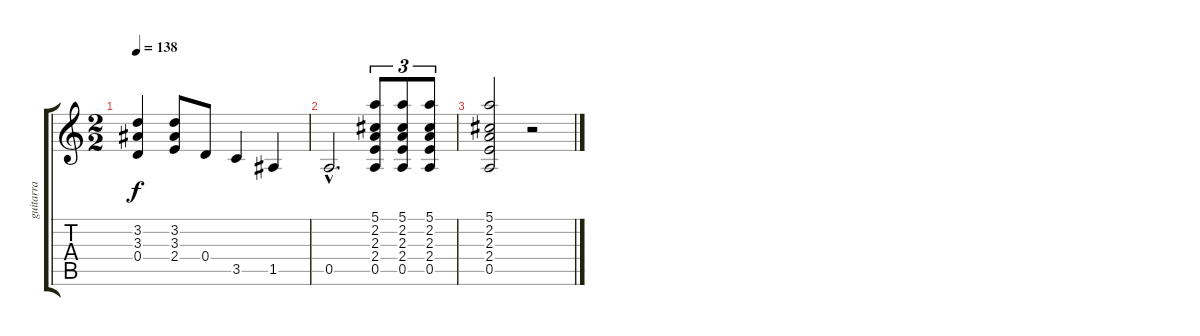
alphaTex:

\track ("guitarra" "guitarra") {instrument acousticguitarnylon}
\staff {score tabs}
\tuning (E4 B3 G3 D3 A2 E2) {hide}
\ts (2 2)
\tempo 138
\clef g2
\ks c
(3.2 3.3 0.4).4{dy f} (3.2 3.3 2.4).8 0.4.8 3.5.4 1.5.4 |
0.5{hac}.2{d} (5.1 2.2 2.3 2.4 0.5).8{tu (3 2)} (5.1 2.2 2.3 2.4 0.5).8{tu (3 2)} (5.1 2.2 2.3 2.4 0.5).8{tu (3 2)} |
(5.1 2.2 2.3 2.4 0.5).2 r.2
